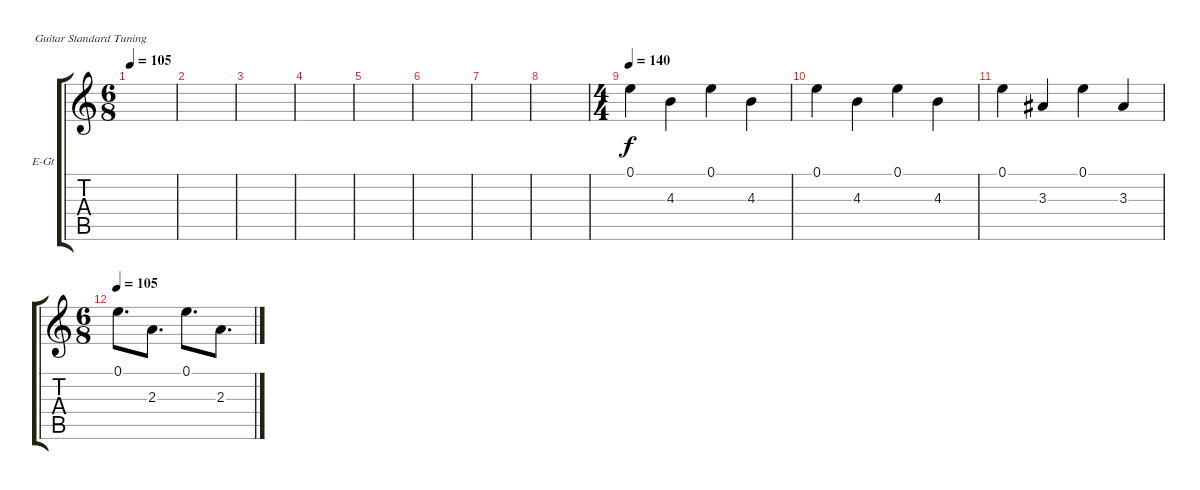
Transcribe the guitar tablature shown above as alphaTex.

\defaultSystemsLayout 4
\bracketExtendMode groupsimilarinstruments
\firstSystemTrackNameOrientation horizontal
\otherSystemsTrackNameOrientation horizontal
\track ("Extra Guitar" "E-Gt") {instrument distortionguitar}
\staff {score tabs}
\tuning (E4 B3 G3 D3 A2 E2)
\ts (6 8)
\tempo 105
\clef g2
\scale
0.333333
\ks c
|
\scale
0.333333 |
\scale
0.333333 |
\scale
0.333333 |
\scale
0.333333 |
\scale
0.333333 |
\scale
0.333333 |
\scale
0.333333 |
\ts (4 4)
\tempo 140
\scale
0.485477 0.1.4 4.3.4 0.1.4 4.3.4 |
\scale
0.257261 0.1.4 4.3.4 0.1.4 4.3.4 |
\scale
0.257261 0.1.4 3.3.4 0.1.4 3.3.4 |
\ts (6 8)
\tempo 105
\scale
0.485477 0.1.8{d} 2.3.8{d} 0.1.8{d} 2.3.8{d} |
\scale
0.257261 |
\scale
0.257261 |
\scale
0.333333 |
\scale
0.333333
